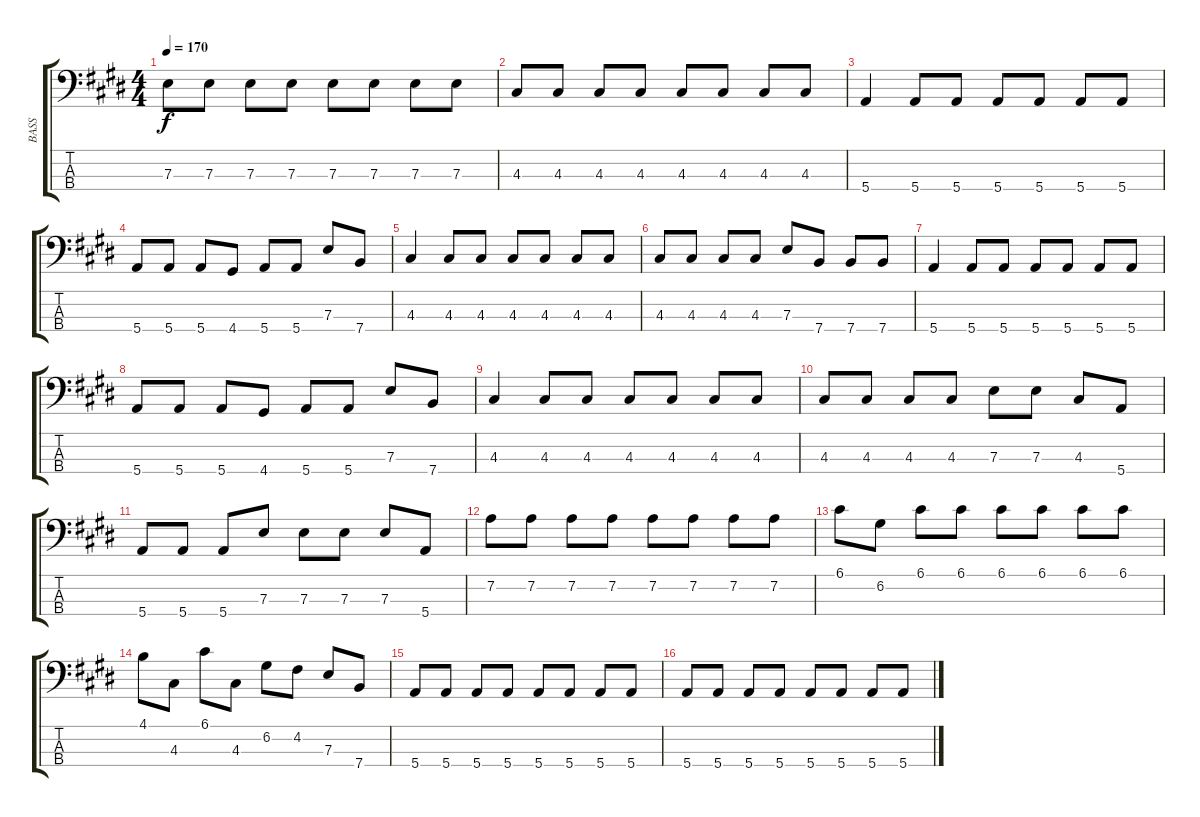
\track ("BASS " "BASS ") {instrument electricbasspick}
\staff {score tabs}
\tuning (G2 D2 A1 E1) {hide}
\ts (4 4)
\tempo 170
\clef f4
\ks e
7.3.8{dy f} 7.3.8 7.3.8 7.3.8 7.3.8 7.3.8 7.3.8 7.3.8 |
4.3.8 4.3.8 4.3.8 4.3.8 4.3.8 4.3.8 4.3.8 4.3.8 |
5.4.4 5.4.8 5.4.8 5.4.8 5.4.8 5.4.8 5.4.8 |
5.4.8 5.4.8 5.4.8 4.4.8 5.4.8 5.4.8 7.3.8 7.4.8 |
4.3.4 4.3.8 4.3.8 4.3.8 4.3.8 4.3.8 4.3.8 |
4.3.8 4.3.8 4.3.8 4.3.8 7.3.8 7.4.8 7.4.8 7.4.8 |
5.4.4 5.4.8 5.4.8 5.4.8 5.4.8 5.4.8 5.4.8 |
5.4.8 5.4.8 5.4.8 4.4.8 5.4.8 5.4.8 7.3.8 7.4.8 |
4.3.4 4.3.8 4.3.8 4.3.8 4.3.8 4.3.8 4.3.8 |
4.3.8 4.3.8 4.3.8 4.3.8 7.3.8 7.3.8 4.3.8 5.4.8 |
5.4.8 5.4.8 5.4.8 7.3.8 7.3.8 7.3.8 7.3.8 5.4.8 |
7.2.8 7.2.8 7.2.8 7.2.8 7.2.8 7.2.8 7.2.8 7.2.8 |
6.1.8 6.2.8 6.1.8 6.1.8 6.1.8 6.1.8 6.1.8 6.1.8 |
4.1.8 4.3.8 6.1.8 4.3.8 6.2.8 4.2.8 7.3.8 7.4.8 |
5.4.8 5.4.8 5.4.8 5.4.8 5.4.8 5.4.8 5.4.8 5.4.8 |
5.4.8 5.4.8 5.4.8 5.4.8 5.4.8 5.4.8 5.4.8 5.4.8
